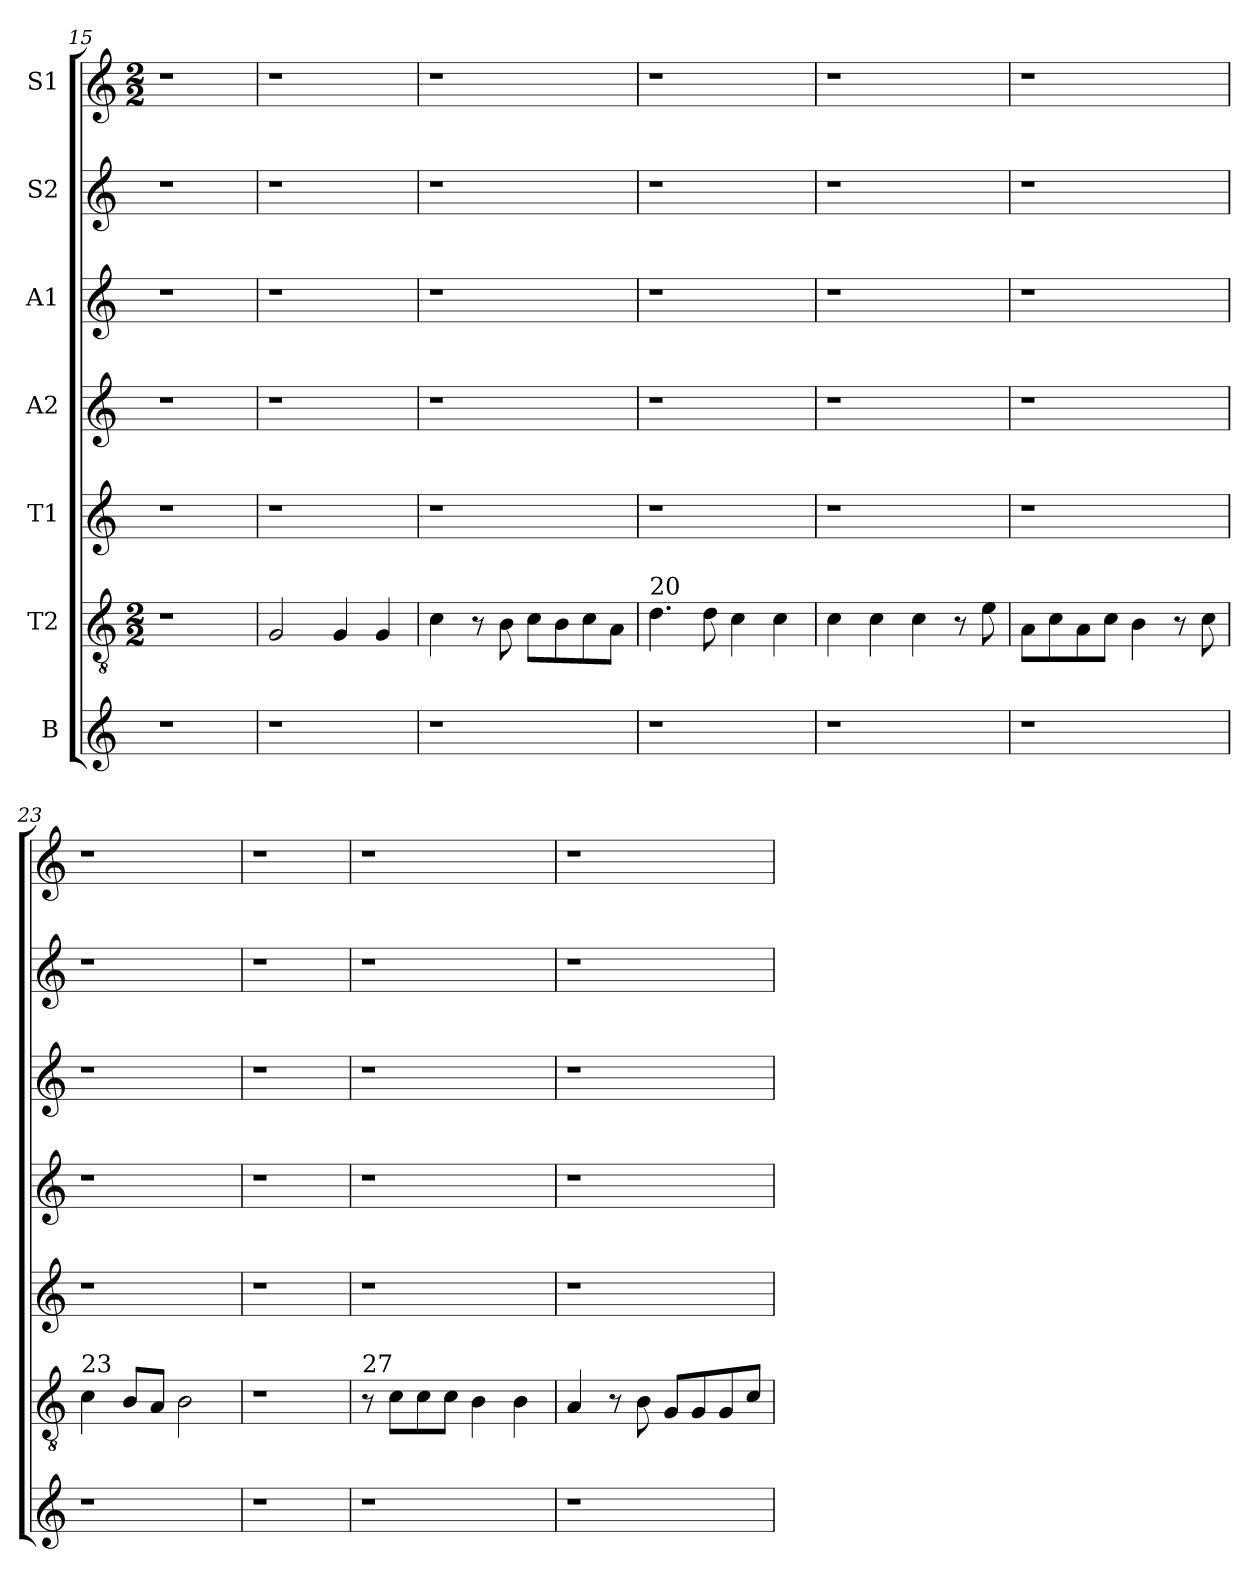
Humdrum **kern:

**kern	**kern	**kern	**kern	**kern	**kern	**kern
*part7	*part6	*part5	*part4	*part3	*part2	*part1
*staff7	*staff6	*staff5	*staff4	*staff3	*staff2	*staff1
*I"B	*I"T2	*I"T1	*I"A2	*I"A1	*I"S2	*I"S1
*clefG2	*clefGv2	*clefG2	*clefG2	*clefG2	*clefG2	*clefG2
*ITrd-7c-12	*ITrd-7c-12	*ITrd-7c-12	*ITrd-7c-12	*ITrd-7c-12	*ITrd-7c-12	*ITrd-7c-12
*k[]	*k[]	*k[]	*k[]	*k[]	*k[]	*k[]
*	*M2/2	*	*	*	*	*M2/2
=15	=15	=15	=15	=15	=15	=15
1r	1r	1r	1r	1r	1r	1r
=16	=16	=16	=16	=16	=16	=16
1r	1r	1r	1r	1r	1r	1r
=17	=17	=17	=17	=17	=17	=17
1r	1r	1r	1r	1r	1r	1r
=18	=18	=18	=18	=18	=18	=18
1r	2g/	1r	1r	1r	1r	1r
.	4g/	.	.	.	.	.
.	4g/	.	.	.	.	.
=19	=19	=19	=19	=19	=19	=19
1r	4cc\	1r	1r	1r	1r	1r
.	8r	.	.	.	.	.
.	8b\	.	.	.	.	.
.	8cc\L	.	.	.	.	.
.	8b\	.	.	.	.	.
.	8cc\	.	.	.	.	.
.	8a\J	.	.	.	.	.
!!LO:LB:g=z
=20	=20	=20	=20	=20	=20	=20
!	!LO:TX:a:t=20	!	!	!	!	!
1r	4.dd\	1r	1r	1r	1r	1r
.	8dd\	.	.	.	.	.
.	4cc\	.	.	.	.	.
.	4cc\	.	.	.	.	.
!!LO:PB:g=z
=21	=21	=21	=21	=21	=21	=21
1r	4cc\	1r	1r	1r	1r	1r
.	4cc\	.	.	.	.	.
.	4cc\	.	.	.	.	.
.	8r	.	.	.	.	.
.	8ee\	.	.	.	.	.
=22	=22	=22	=22	=22	=22	=22
1r	8a\L	1r	1r	1r	1r	1r
.	8cc\	.	.	.	.	.
.	8a\	.	.	.	.	.
.	8cc\J	.	.	.	.	.
.	4b\	.	.	.	.	.
.	8r	.	.	.	.	.
.	8cc\	.	.	.	.	.
=23	=23	=23	=23	=23	=23	=23
!	!LO:TX:a:t=23	!	!	!	!	!
1r	4cc\	1r	1r	1r	1r	1r
.	8b/L	.	.	.	.	.
.	8a/J	.	.	.	.	.
.	2b\	.	.	.	.	.
=24	=24	=24	=24	=24	=24	=24
1r	1r	1r	1r	1r	1r	1r
=25	=25	=25	=25	=25	=25	=25
1r	1r	1r	1r	1r	1r	1r
=26	=26	=26	=26	=26	=26	=26
1r	1r	1r	1r	1r	1r	1r
=27	=27	=27	=27	=27	=27	=27
!	!LO:TX:a:t=27	!	!	!	!	!
1r	8r	1r	1r	1r	1r	1r
.	8cc\L	.	.	.	.	.
.	8cc\	.	.	.	.	.
.	8cc\J	.	.	.	.	.
.	4b\	.	.	.	.	.
.	4b\	.	.	.	.	.
!!LO:LB:g=z
=28	=28	=28	=28	=28	=28	=28
1r	4a/	1r	1r	1r	1r	1r
.	8r	.	.	.	.	.
.	8b\	.	.	.	.	.
.	8g/L	.	.	.	.	.
.	8g/	.	.	.	.	.
.	8g/	.	.	.	.	.
.	8cc/J	.	.	.	.	.
=	=	=	=	=	=	=
*-	*-	*-	*-	*-	*-	*-
